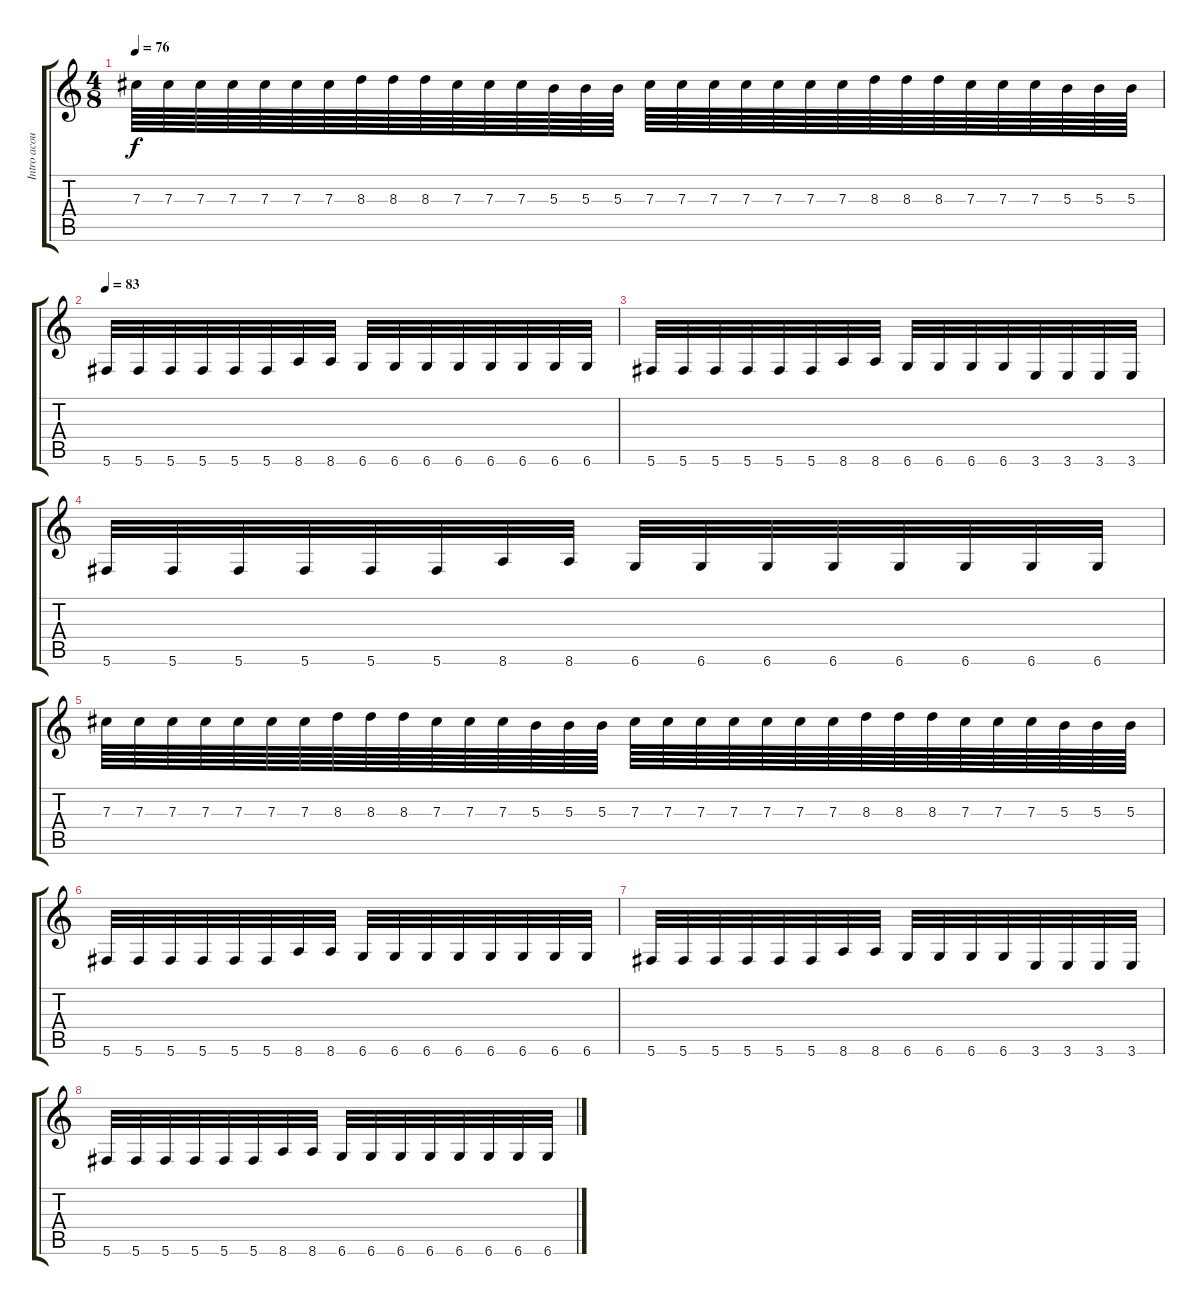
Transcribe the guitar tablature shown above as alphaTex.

\track ("Intro acoustic guitar" "Intro acou") {instrument acousticguitarsteel}
\staff {score tabs}
\tuning (Eb4 Bb3 Gb3 Db3 Ab2 Db2) {hide}
\ts (4 8)
\tempo 76
\clef g2
\ks c
7.3.64{dy f} 7.3.64 7.3.64 7.3.64 7.3.64 7.3.64 7.3.64 8.3.64 8.3.64 8.3.64 7.3.64 7.3.64 7.3.64 5.3.64 5.3.64 5.3.64 7.3.64 7.3.64 7.3.64 7.3.64 7.3.64 7.3.64 7.3.64 8.3.64 8.3.64 8.3.64 7.3.64 7.3.64 7.3.64 5.3.64 5.3.64 5.3.64 |
\tempo 83
5.6.32 5.6.32 5.6.32 5.6.32 5.6.32 5.6.32 8.6.32 8.6.32 6.6.32 6.6.32 6.6.32 6.6.32 6.6.32 6.6.32 6.6.32 6.6.32 |
5.6.32 5.6.32 5.6.32 5.6.32 5.6.32 5.6.32 8.6.32 8.6.32 6.6.32 6.6.32 6.6.32 6.6.32 3.6.32 3.6.32 3.6.32 3.6.32 |
5.6.32 5.6.32 5.6.32 5.6.32 5.6.32 5.6.32 8.6.32 8.6.32 6.6.32 6.6.32 6.6.32 6.6.32 6.6.32 6.6.32 6.6.32 6.6.32 |
7.3.64 7.3.64 7.3.64 7.3.64 7.3.64 7.3.64 7.3.64 8.3.64 8.3.64 8.3.64 7.3.64 7.3.64 7.3.64 5.3.64 5.3.64 5.3.64 7.3.64 7.3.64 7.3.64 7.3.64 7.3.64 7.3.64 7.3.64 8.3.64 8.3.64 8.3.64 7.3.64 7.3.64 7.3.64 5.3.64 5.3.64 5.3.64 |
5.6.32 5.6.32 5.6.32 5.6.32 5.6.32 5.6.32 8.6.32 8.6.32 6.6.32 6.6.32 6.6.32 6.6.32 6.6.32 6.6.32 6.6.32 6.6.32 |
5.6.32 5.6.32 5.6.32 5.6.32 5.6.32 5.6.32 8.6.32 8.6.32 6.6.32 6.6.32 6.6.32 6.6.32 3.6.32 3.6.32 3.6.32 3.6.32 |
5.6.32 5.6.32 5.6.32 5.6.32 5.6.32 5.6.32 8.6.32 8.6.32 6.6.32 6.6.32 6.6.32 6.6.32 6.6.32 6.6.32 6.6.32 6.6.32
